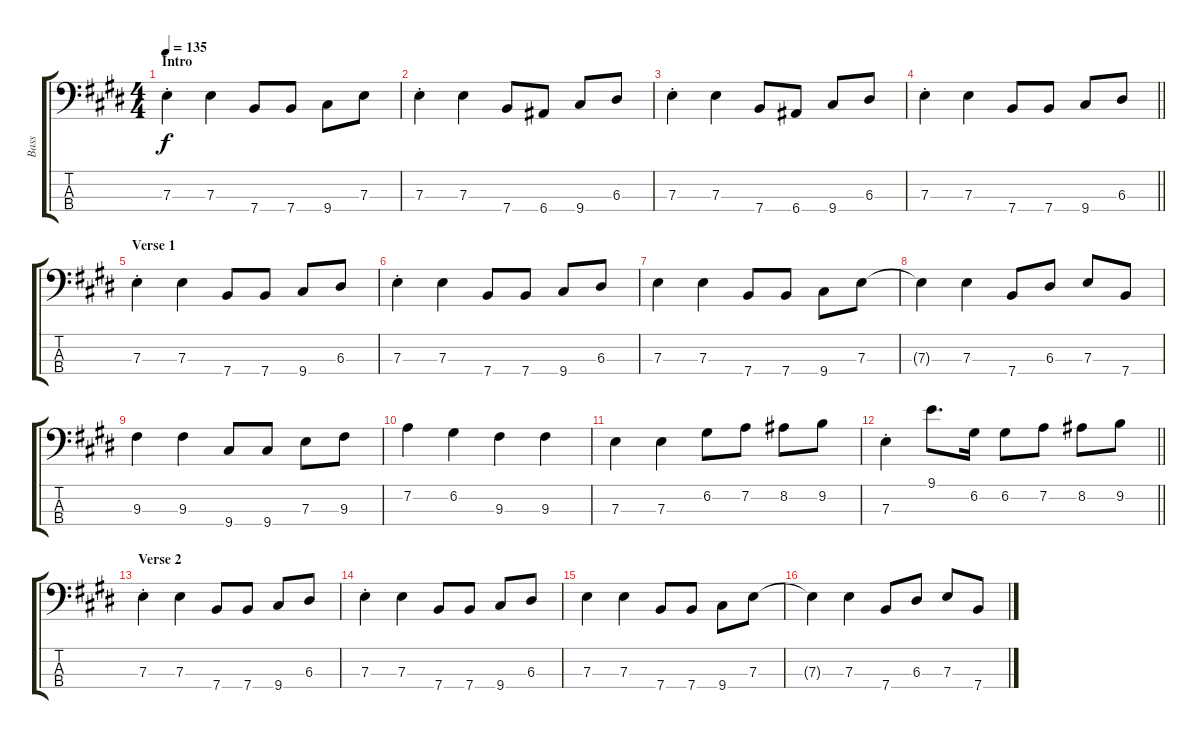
\track ("Bass" "Bass") {instrument electricbassfinger}
\staff {score tabs}
\tuning (G2 D2 A1 E1) {hide}
\ts (4 4)
\section ("" "Intro")
\tempo 135
\clef f4
\ks e
7.3{st}.4{dy f instrument electricbassfinger} 7.3.4 7.4.8 7.4.8 9.4.8 7.3.8 |
7.3{st}.4 7.3.4 7.4.8 6.4.8 9.4.8 6.3.8 |
7.3{st}.4 7.3.4 7.4.8 6.4.8 9.4.8 6.3.8 |
\barLineRight lightlight
7.3{st}.4 7.3.4 7.4.8 7.4.8 9.4.8 6.3.8 |
\section ("" "Verse 1")
7.3{st}.4 7.3.4 7.4.8 7.4.8 9.4.8 6.3.8 |
7.3{st}.4 7.3.4 7.4.8 7.4.8 9.4.8 6.3.8 |
7.3.4 7.3.4 7.4.8 7.4.8 9.4.8 7.3.8 |
7.3{t}.4 7.3.4 7.4.8 6.3.8 7.3.8 7.4.8 |
9.3.4 9.3.4 9.4.8 9.4.8 7.3.8 9.3.8 |
7.2.4 6.2.4 9.3.4 9.3.4 |
7.3.4 7.3.4 6.2.8 7.2.8 8.2.8 9.2.8 |
\barLineRight lightlight
7.3{st}.4 9.1.8{d} 6.2.16 6.2.8 7.2.8 8.2.8 9.2.8 |
\section ("" "Verse 2")
7.3{st}.4 7.3.4 7.4.8 7.4.8 9.4.8 6.3.8 |
7.3{st}.4 7.3.4 7.4.8 7.4.8 9.4.8 6.3.8 |
7.3.4 7.3.4 7.4.8 7.4.8 9.4.8 7.3.8 |
7.3{t}.4 7.3.4 7.4.8 6.3.8 7.3.8 7.4.8
